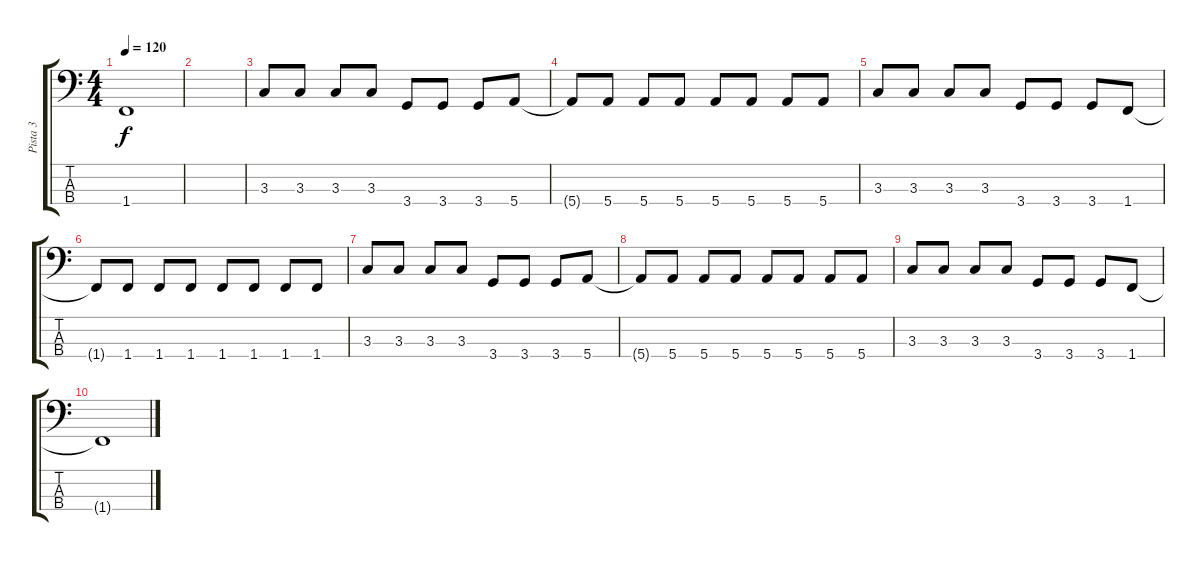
\track ("Pista 3" "Pista 3") {instrument electricbassfinger}
\staff {score tabs}
\tuning (G2 D2 A1 E1) {hide}
\ts (4 4)
\tempo 120
\clef f4
\ks c
1.4{t}.1{dy f} |
|
3.3.8 3.3.8 3.3.8 3.3.8 3.4.8 3.4.8 3.4.8 5.4.8 |
5.4{t}.8 5.4.8 5.4.8 5.4.8 5.4.8 5.4.8 5.4.8 5.4.8 |
3.3.8 3.3.8 3.3.8 3.3.8 3.4.8 3.4.8 3.4.8 1.4.8 |
1.4{t}.8 1.4.8 1.4.8 1.4.8 1.4.8 1.4.8 1.4.8 1.4.8 |
3.3.8 3.3.8 3.3.8 3.3.8 3.4.8 3.4.8 3.4.8 5.4.8 |
5.4{t}.8 5.4.8 5.4.8 5.4.8 5.4.8 5.4.8 5.4.8 5.4.8 |
3.3.8 3.3.8 3.3.8 3.3.8 3.4.8 3.4.8 3.4.8 1.4.8 |
1.4{t}.1
